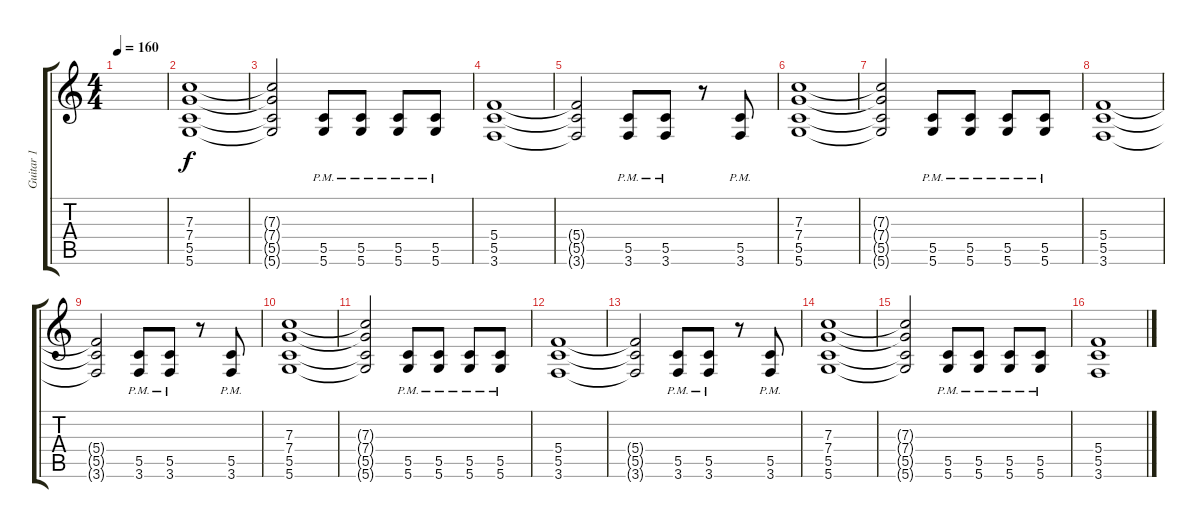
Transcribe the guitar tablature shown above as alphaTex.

\track ("Guitar 1" "Guitar 1") {instrument overdrivenguitar}
\staff {score tabs}
\tuning (D4 A3 F3 C3 G2 D2) {hide}
\ts (4 4)
\tempo 160
\clef g2
\ks c
|
(7.3 7.4 5.5 5.6).1 |
(7.3{t} 7.4{t} 5.5{t} 5.6{t}).2 (5.5{pm} 5.6{pm}).8 (5.5{pm} 5.6{pm}).8 (5.5{pm} 5.6{pm}).8 (5.5{pm} 5.6{pm}).8 |
(5.4 5.5 3.6).1 |
(5.4{t} 5.5{t} 3.6{t}).2 (5.5{pm} 3.6{pm}).8 (5.5{pm} 3.6{pm}).8 r.8 (5.5{pm} 3.6{pm}).8 |
(7.3 7.4 5.5 5.6).1 |
(7.3{t} 7.4{t} 5.5{t} 5.6{t}).2 (5.5{pm} 5.6{pm}).8 (5.5{pm} 5.6{pm}).8 (5.5{pm} 5.6{pm}).8 (5.5{pm} 5.6{pm}).8 |
(5.4 5.5 3.6).1 |
(5.4{t} 5.5{t} 3.6{t}).2 (5.5{pm} 3.6{pm}).8 (5.5{pm} 3.6{pm}).8 r.8 (5.5{pm} 3.6{pm}).8 |
(7.3 7.4 5.5 5.6).1 |
(7.3{t} 7.4{t} 5.5{t} 5.6{t}).2 (5.5{pm} 5.6{pm}).8 (5.5{pm} 5.6{pm}).8 (5.5{pm} 5.6{pm}).8 (5.5{pm} 5.6{pm}).8 |
(5.4 5.5 3.6).1 |
(5.4{t} 5.5{t} 3.6{t}).2 (5.5{pm} 3.6{pm}).8 (5.5{pm} 3.6{pm}).8 r.8 (5.5{pm} 3.6{pm}).8 |
(7.3 7.4 5.5 5.6).1 |
(7.3{t} 7.4{t} 5.5{t} 5.6{t}).2 (5.5{pm} 5.6{pm}).8 (5.5{pm} 5.6{pm}).8 (5.5{pm} 5.6{pm}).8 (5.5{pm} 5.6{pm}).8 |
(5.4 5.5 3.6).1
